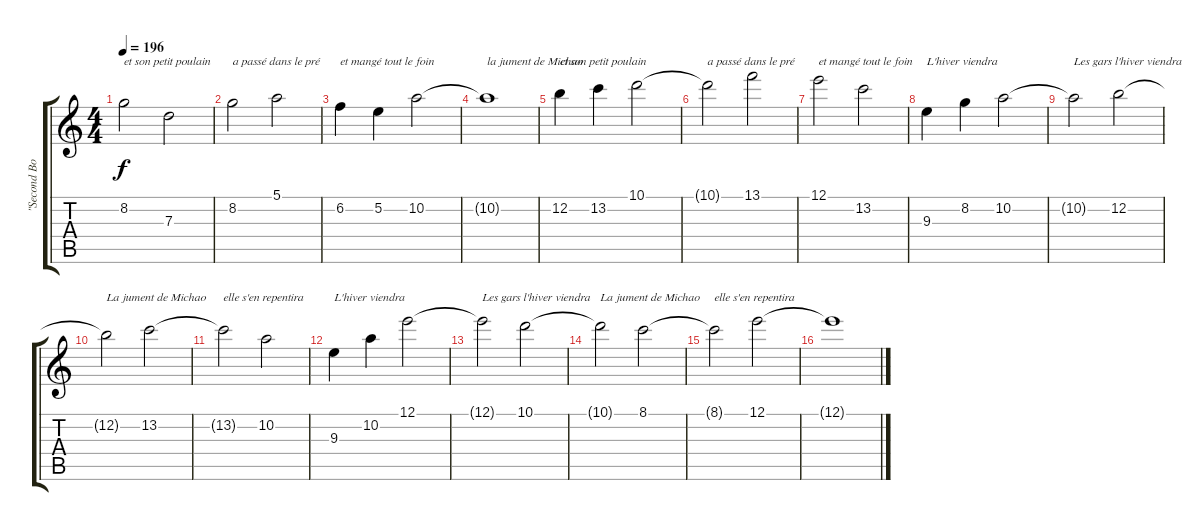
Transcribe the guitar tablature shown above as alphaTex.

\track ("\"Second Bombarde\"" "\"Second Bo") {instrument overdrivenguitar}
\staff {score tabs}
\tuning (E4 B3 G3 D3 A2 E2) {hide}
\ts (4 4)
\tempo 196
\clef g2
\ks c
8.2.2{txt "et son petit poulain" dy f} 7.3.2 |
8.2.2{txt "a passé dans le pré"} 5.1.2 |
6.2.4{txt "et mangé tout le foin"} 5.2.4 10.2.2 |
10.2{t}.1{txt "la jument de Michao"} |
12.2.4{txt "et son petit poulain"} 13.2.4 10.1.2 |
10.1{t}.2{txt "a passé dans le pré"} 13.1.2 |
12.1.2{txt "et mangé tout le foin"} 13.2.2 |
9.3.4{txt "L'hiver viendra"} 8.2.4 10.2.2 |
10.2{t}.2{txt "Les gars l'hiver viendra"} 12.2.2 |
12.2{t}.2{txt "La jument de Michao"} 13.2.2 |
13.2{t}.2{txt "elle s'en repentira"} 10.2.2 |
9.3.4{txt "L'hiver viendra"} 10.2.4 12.1.2 |
12.1{t}.2{txt "Les gars l'hiver viendra"} 10.1.2 |
10.1{t}.2{txt "La jument de Michao"} 8.1.2 |
8.1{t}.2{txt "elle s'en repentira"} 12.1.2 |
12.1{t}.1
